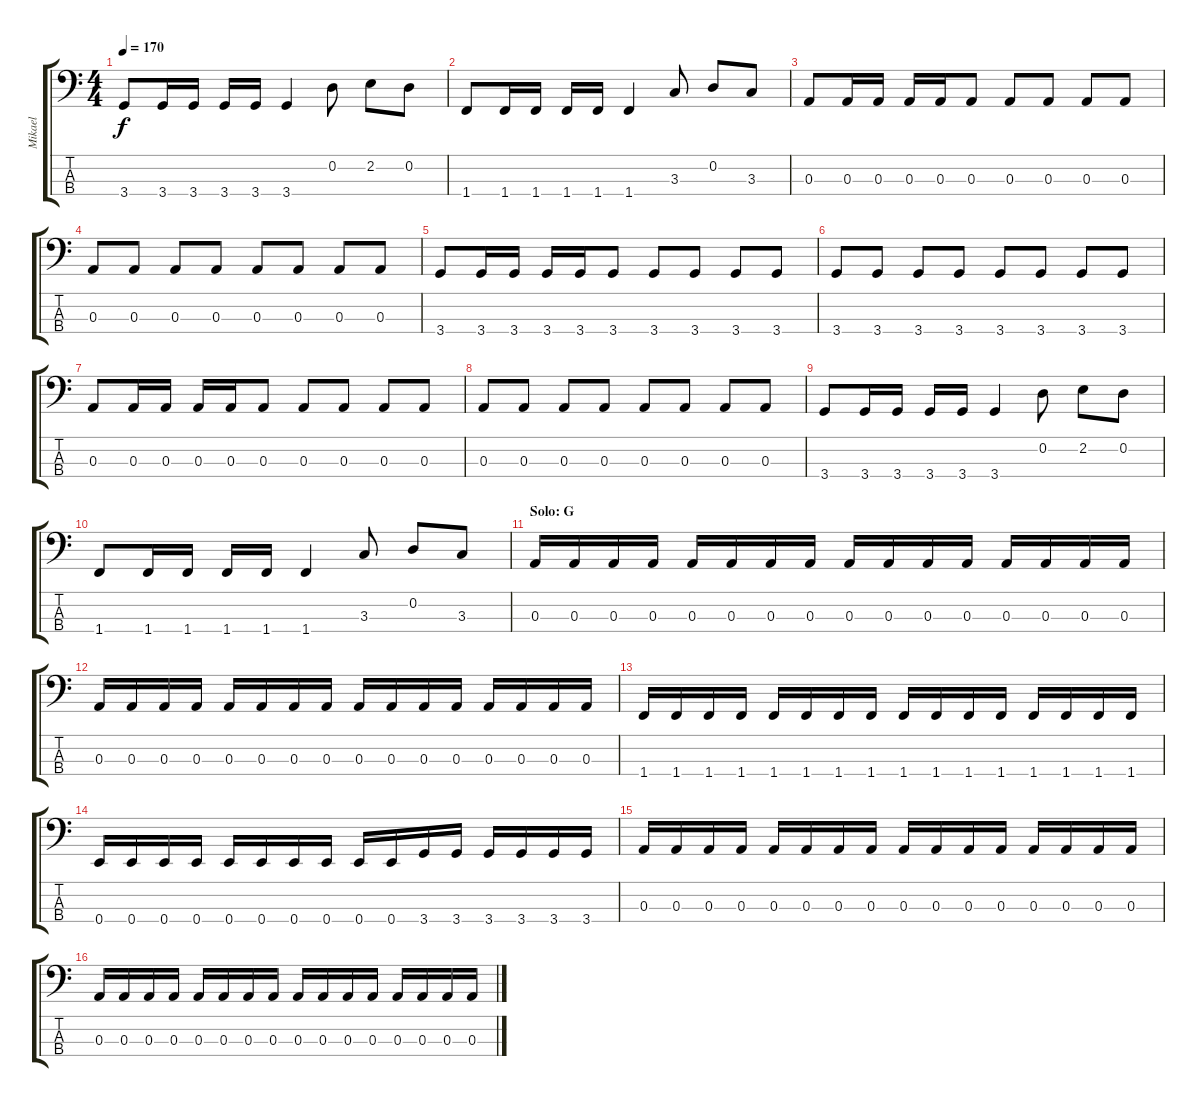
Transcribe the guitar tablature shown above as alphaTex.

\track ("Mikael" "Mikael") {instrument electricbasspick}
\staff {score tabs}
\tuning (G2 D2 A1 E1) {hide}
\ts (4 4)
\tempo 170
\clef f4
\ks c
3.4.8{dy f} 3.4.16 3.4.16 3.4.16 3.4.16 3.4.4 0.2.8 2.2.8 0.2.8 |
1.4.8 1.4.16 1.4.16 1.4.16 1.4.16 1.4.4 3.3.8 0.2.8 3.3.8 |
0.3.8 0.3.16 0.3.16 0.3.16 0.3.16 0.3.8 0.3.8 0.3.8 0.3.8 0.3.8 |
0.3.8 0.3.8 0.3.8 0.3.8 0.3.8 0.3.8 0.3.8 0.3.8 |
3.4.8 3.4.16 3.4.16 3.4.16 3.4.16 3.4.8 3.4.8 3.4.8 3.4.8 3.4.8 |
3.4.8 3.4.8 3.4.8 3.4.8 3.4.8 3.4.8 3.4.8 3.4.8 |
0.3.8 0.3.16 0.3.16 0.3.16 0.3.16 0.3.8 0.3.8 0.3.8 0.3.8 0.3.8 |
0.3.8 0.3.8 0.3.8 0.3.8 0.3.8 0.3.8 0.3.8 0.3.8 |
3.4.8 3.4.16 3.4.16 3.4.16 3.4.16 3.4.4 0.2.8 2.2.8 0.2.8 |
1.4.8 1.4.16 1.4.16 1.4.16 1.4.16 1.4.4 3.3.8 0.2.8 3.3.8 |
\section ("" "Solo: G")
0.3.16 0.3.16 0.3.16 0.3.16 0.3.16 0.3.16 0.3.16 0.3.16 0.3.16 0.3.16 0.3.16 0.3.16 0.3.16 0.3.16 0.3.16 0.3.16 |
0.3.16 0.3.16 0.3.16 0.3.16 0.3.16 0.3.16 0.3.16 0.3.16 0.3.16 0.3.16 0.3.16 0.3.16 0.3.16 0.3.16 0.3.16 0.3.16 |
1.4.16 1.4.16 1.4.16 1.4.16 1.4.16 1.4.16 1.4.16 1.4.16 1.4.16 1.4.16 1.4.16 1.4.16 1.4.16 1.4.16 1.4.16 1.4.16 |
0.4.16 0.4.16 0.4.16 0.4.16 0.4.16 0.4.16 0.4.16 0.4.16 0.4.16 0.4.16 3.4.16 3.4.16 3.4.16 3.4.16 3.4.16 3.4.16 |
0.3.16 0.3.16 0.3.16 0.3.16 0.3.16 0.3.16 0.3.16 0.3.16 0.3.16 0.3.16 0.3.16 0.3.16 0.3.16 0.3.16 0.3.16 0.3.16 |
0.3.16 0.3.16 0.3.16 0.3.16 0.3.16 0.3.16 0.3.16 0.3.16 0.3.16 0.3.16 0.3.16 0.3.16 0.3.16 0.3.16 0.3.16 0.3.16
